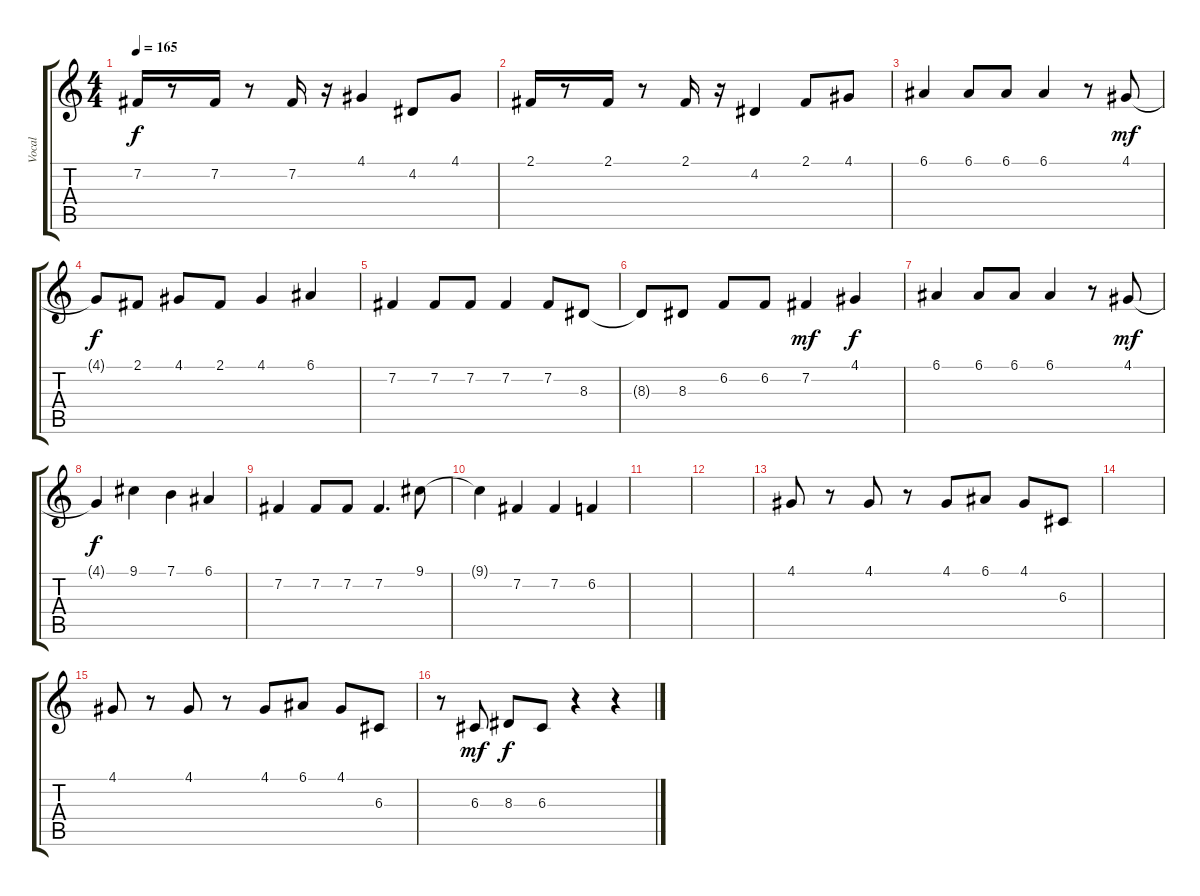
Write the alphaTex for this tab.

\track ("Vocal" "Vocal") {instrument lead2sawtooth}
\staff {score tabs}
\tuning (E4 B3 G3 D3 A2 E2) {hide}
\ts (4 4)
\tempo 165
\clef g2
\ks c
7.2.16{dy f} r.8 7.2.16 r.8 7.2.16 r.16 4.1.4 4.2.8 4.1.8 |
2.1.16 r.8 2.1.16 r.8 2.1.16 r.16 4.2.4 2.1.8 4.1.8 |
6.1.4 6.1.8 6.1.8 6.1.4 r.8 4.1.8{dy mf} |
4.1{t}.8{dy f} 2.1.8 4.1.8 2.1.8 4.1.4 6.1.4 |
7.2.4 7.2.8 7.2.8 7.2.4 7.2.8 8.3.8 |
8.3{t}.8 8.3.8 6.2.8 6.2.8 7.2.4{dy mf} 4.1.4{dy f} |
6.1.4 6.1.8 6.1.8 6.1.4 r.8 4.1.8{dy mf} |
4.1{t}.4{dy f} 9.1.4 7.1.4 6.1.4 |
7.2.4 7.2.8 7.2.8 7.2.4{d} 9.1.8 |
9.1{t}.4 7.2.4 7.2.4 6.2.4 |
|
|
4.1.8 r.8 4.1.8 r.8 4.1.8 6.1.8 4.1.8 6.3.8 |
|
4.1.8 r.8 4.1.8 r.8 4.1.8 6.1.8 4.1.8 6.3.8 |
r.8 6.3.8{dy mf} 8.3.8{dy f} 6.3.8 r.4 r.4
